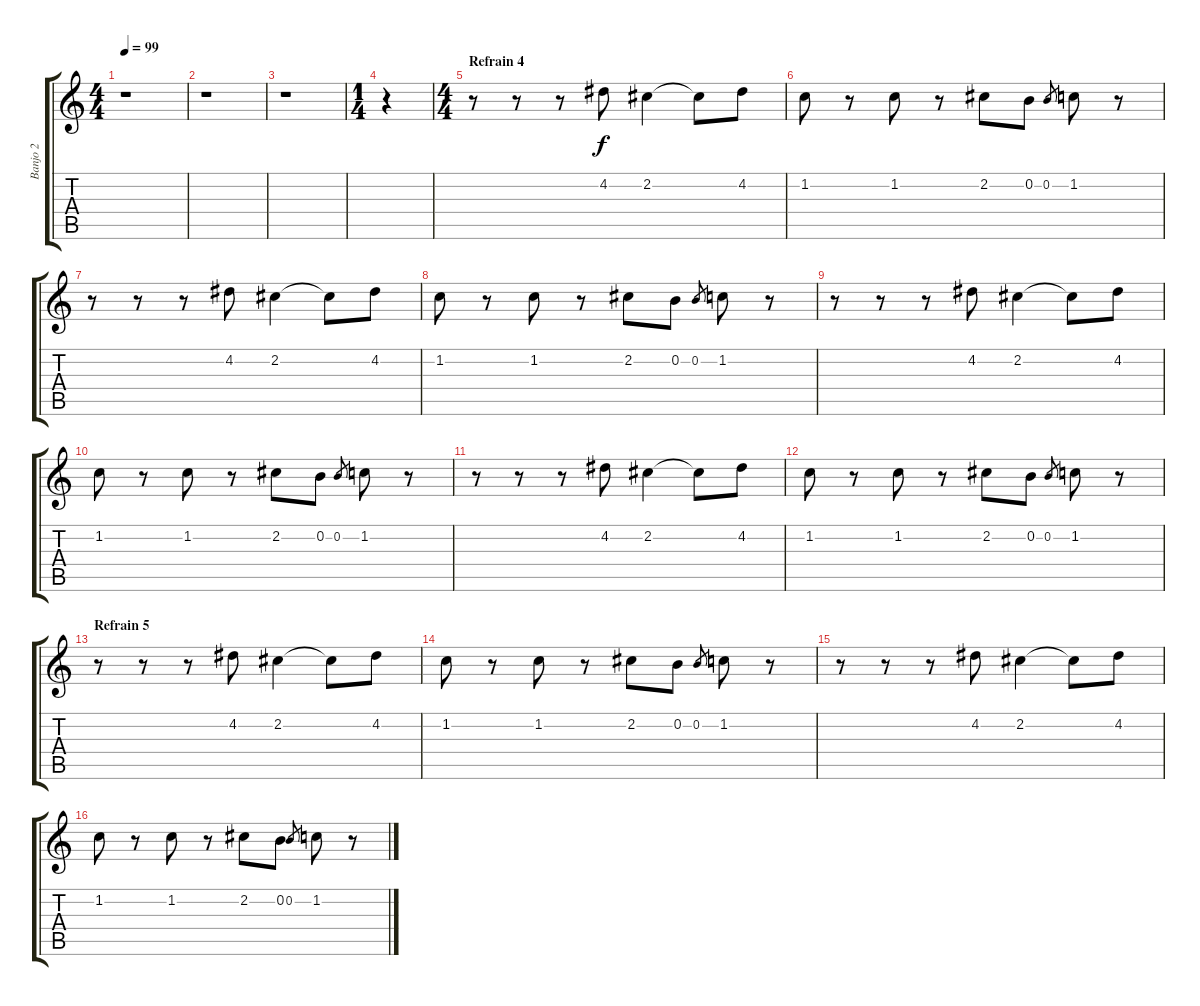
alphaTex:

\track ("Banjo 2" "Banjo 2") {instrument banjo}
\staff {score tabs}
\tuning (E4 B3 G3 D3 A2 E2) {hide}
\displaytranspose 12
\ts (4 4)
\tempo 99
\clef g2
\ks c
r.1{dy f} |
r.1 |
r.1 |
\ts (1 4)
r.4 |
\ts (4 4)
\section ("" "Refrain 4")
r.8 r.8 r.8 4.2.8 2.2.4 2.2{t}.8 4.2.8 |
1.2.8 r.8 1.2.8 r.8 2.2.8 0.2.8 0.2.8{gr} 1.2.8 r.8 |
r.8 r.8 r.8 4.2.8 2.2.4 2.2{t}.8 4.2.8 |
1.2.8 r.8 1.2.8 r.8 2.2.8 0.2.8 0.2.8{gr} 1.2.8 r.8 |
r.8 r.8 r.8 4.2.8 2.2.4 2.2{t}.8 4.2.8 |
1.2.8 r.8 1.2.8 r.8 2.2.8 0.2.8 0.2.8{gr} 1.2.8 r.8 |
r.8 r.8 r.8 4.2.8 2.2.4 2.2{t}.8 4.2.8 |
1.2.8 r.8 1.2.8 r.8 2.2.8 0.2.8 0.2.8{gr} 1.2.8 r.8 |
\section ("" "Refrain 5")
r.8 r.8 r.8 4.2.8 2.2.4 2.2{t}.8 4.2.8 |
1.2.8 r.8 1.2.8 r.8 2.2.8 0.2.8 0.2.8{gr} 1.2.8 r.8 |
r.8 r.8 r.8 4.2.8 2.2.4 2.2{t}.8 4.2.8 |
1.2.8 r.8 1.2.8 r.8 2.2.8 0.2.8 0.2.8{gr} 1.2.8 r.8
